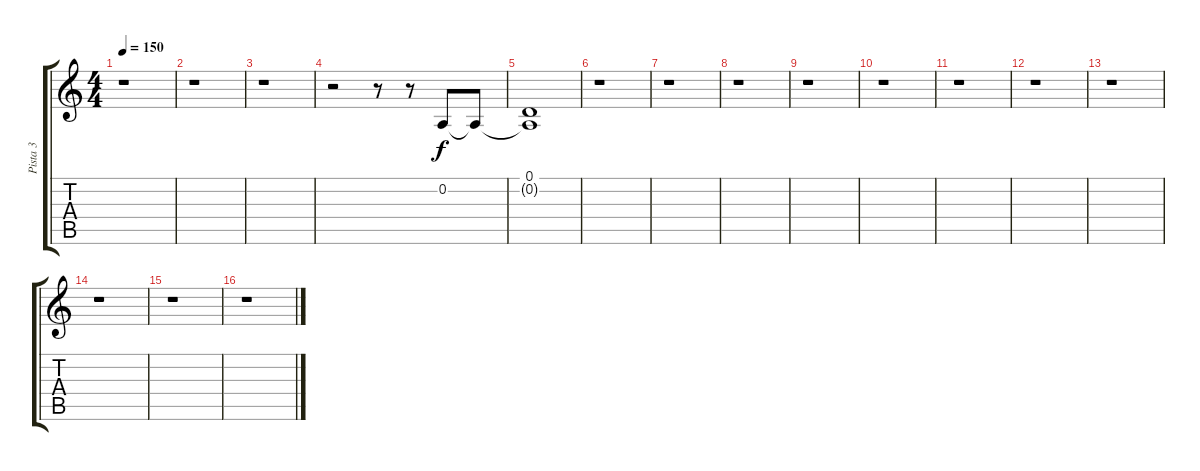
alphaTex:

\track ("Pista 3" "Pista 3") {instrument electricgrandpiano}
\staff {score tabs}
\tuning (D4 A3 F3 C3 G2 D2) {hide}
\ts (4 4)
\tempo 150
\clef g2
\ks c
r.1{dy f} |
r.1 |
r.1 |
r.2 r.8 r.8{volume 10 instrument acousticguitarsteel} 0.2.8 0.2{t}.8 |
(0.1 0.2{t}).1 |
r.1 |
r.1 |
r.1 |
r.1 |
r.1 |
r.1 |
r.1 |
r.1 |
r.1 |
r.1 |
r.1
